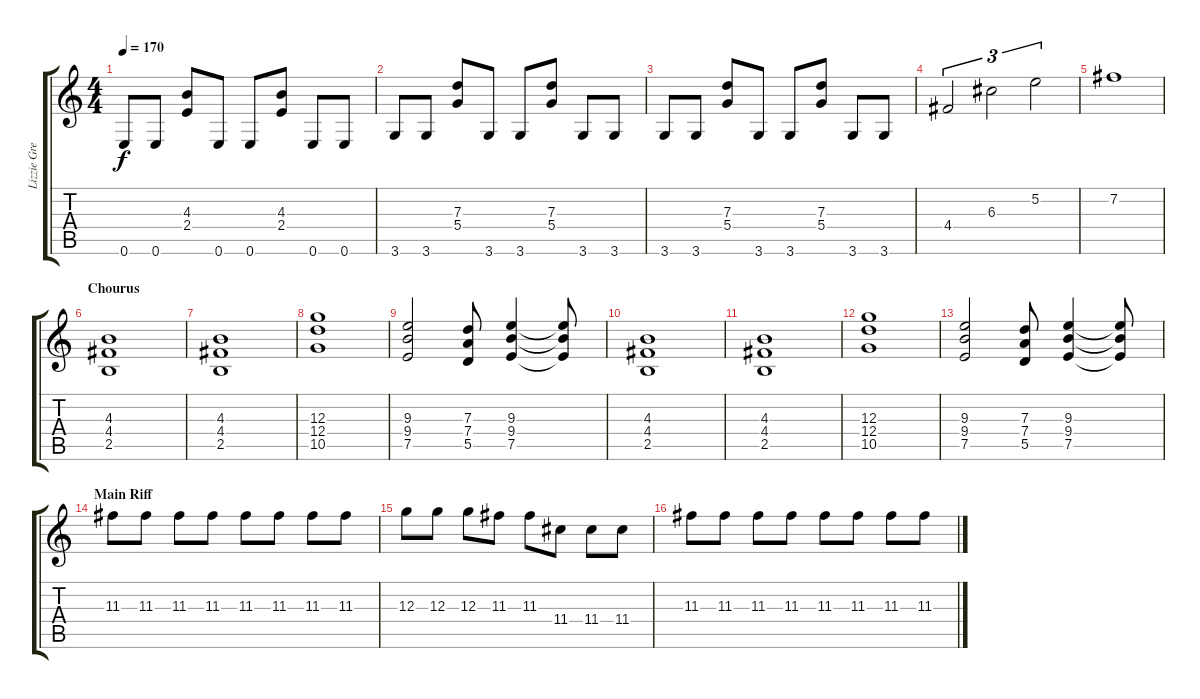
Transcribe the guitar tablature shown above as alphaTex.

\track ("Lizzie Grey - Lead Guitar" "Lizzie Gre") {instrument distortionguitar}
\staff {score tabs}
\tuning (E4 B3 G3 D3 A2 E2) {hide}
\ts (4 4)
\tempo 170
\clef g2
\ks c
0.6.8{dy f} 0.6.8 (4.3 2.4).8 0.6.8 0.6.8 (4.3 2.4).8 0.6.8 0.6.8 |
3.6.8 3.6.8 (7.3 5.4).8 3.6.8 3.6.8 (7.3 5.4).8 3.6.8 3.6.8 |
3.6.8 3.6.8 (7.3 5.4).8 3.6.8 3.6.8 (7.3 5.4).8 3.6.8 3.6.8 |
4.4.2{tu (3 2)} 6.3.2{tu (3 2)} 5.2.2{tu (3 2)} |
7.2.1 |
\section ("" "Chourus")
(4.3 4.4 2.5).1 |
(4.3 4.4 2.5).1 |
(12.3 12.4 10.5).1 |
(9.3 9.4 7.5).2 (7.3 7.4 5.5).8 (9.3 9.4 7.5).4 (9.3{t} 9.4{t} 7.5{t}).8 |
(4.3 4.4 2.5).1 |
(4.3 4.4 2.5).1 |
(12.3 12.4 10.5).1 |
(9.3 9.4 7.5).2 (7.3 7.4 5.5).8 (9.3 9.4 7.5).4 (9.3{t} 9.4{t} 7.5{t}).8 |
\section ("" "Main Riff")
11.3.8 11.3.8 11.3.8 11.3.8 11.3.8 11.3.8 11.3.8 11.3.8 |
12.3.8 12.3.8 12.3.8 11.3.8 11.3.8 11.4.8 11.4.8 11.4.8 |
11.3.8 11.3.8 11.3.8 11.3.8 11.3.8 11.3.8 11.3.8 11.3.8
